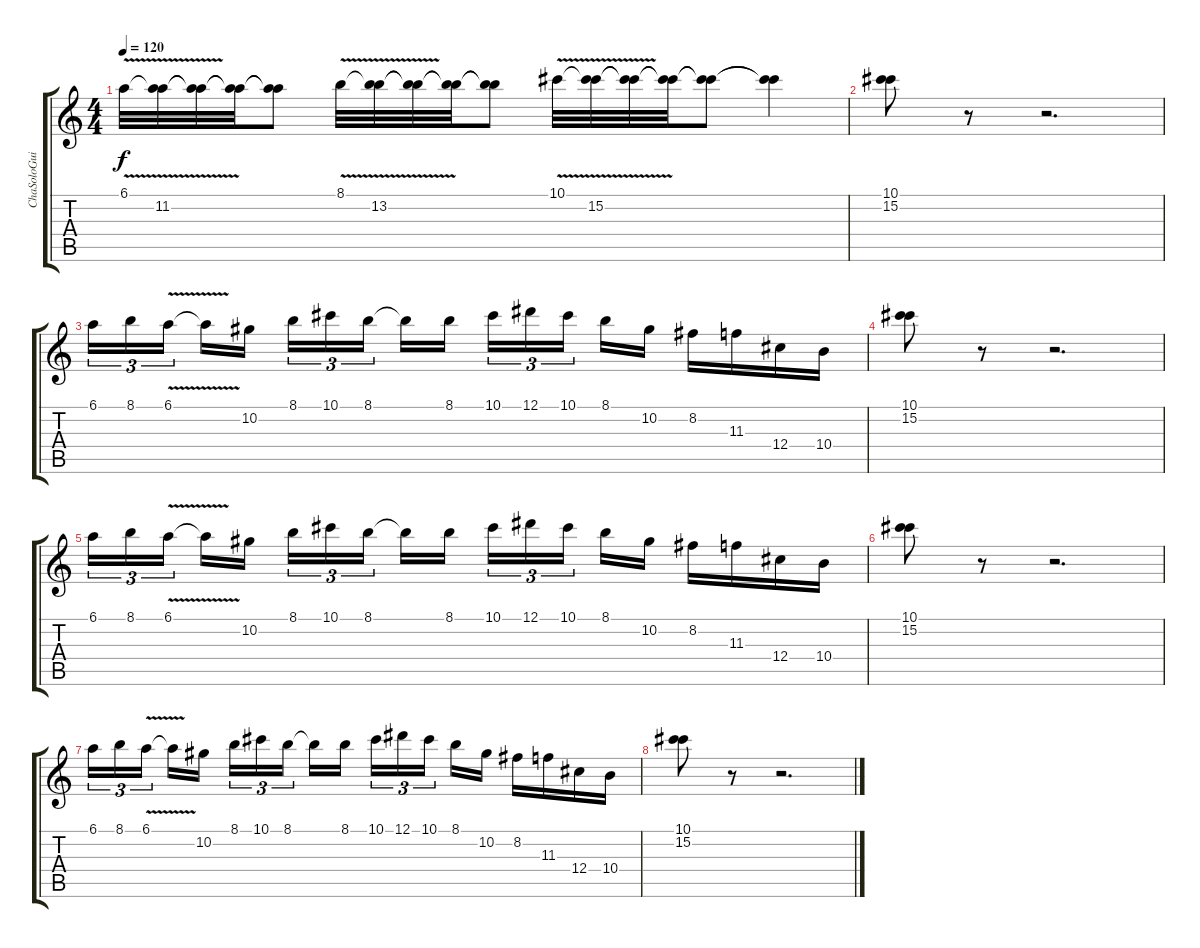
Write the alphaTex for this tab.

\track ("ChaSoloGuitar" "ChaSoloGui") {instrument distortionguitar}
\staff {score tabs}
\tuning (Eb4 Bb3 Gb3 Db3 Ab2 Eb2) {hide}
\ts (4 4)
\tempo 120
\clef g2
\ks c
6.1{v}.32{dy f} (6.1{t} 11.2{v}).32 (6.1{t} 11.2{t}).32 (6.1{t} 11.2{t}).32 (6.1{t} 11.2{t}).8 8.1{v}.32 (8.1{t} 13.2{v}).32 (8.1{t} 13.2{t}).32 (8.1{t} 13.2{t}).32 (8.1{t} 13.2{t}).8 10.1{v}.32 (10.1{t} 15.2{v}).32 (10.1{t} 15.2{t}).32 (10.1{t} 15.2{t}).32 (10.1{t} 15.2{t}).8 (10.1{t} 15.2{t}).4 |
(10.1 15.2).8 r.8 r.2{d} |
6.1.16{tu (3 2)} 8.1.16{tu (3 2)} 6.1{v}.16{tu (3 2)} 6.1{t}.16 10.2.16 8.1.16{tu (3 2)} 10.1.16{tu (3 2)} 8.1.16{tu (3 2)} 8.1{t}.16 8.1.16 10.1.16{tu (3 2)} 12.1.16{tu (3 2)} 10.1.16{tu (3 2)} 8.1.16 10.2.16 8.2.16 11.3.16 12.4.16 10.4.16 |
(10.1 15.2).8 r.8 r.2{d} |
6.1.16{tu (3 2)} 8.1.16{tu (3 2)} 6.1{v}.16{tu (3 2)} 6.1{t}.16 10.2.16 8.1.16{tu (3 2)} 10.1.16{tu (3 2)} 8.1.16{tu (3 2)} 8.1{t}.16 8.1.16 10.1.16{tu (3 2)} 12.1.16{tu (3 2)} 10.1.16{tu (3 2)} 8.1.16 10.2.16 8.2.16 11.3.16 12.4.16 10.4.16 |
(10.1 15.2).8 r.8 r.2{d} |
6.1.16{tu (3 2)} 8.1.16{tu (3 2)} 6.1{v}.16{tu (3 2)} 6.1{t}.16 10.2.16 8.1.16{tu (3 2)} 10.1.16{tu (3 2)} 8.1.16{tu (3 2)} 8.1{t}.16 8.1.16 10.1.16{tu (3 2)} 12.1.16{tu (3 2)} 10.1.16{tu (3 2)} 8.1.16 10.2.16 8.2.16 11.3.16 12.4.16 10.4.16 |
(10.1 15.2).8 r.8 r.2{d}
